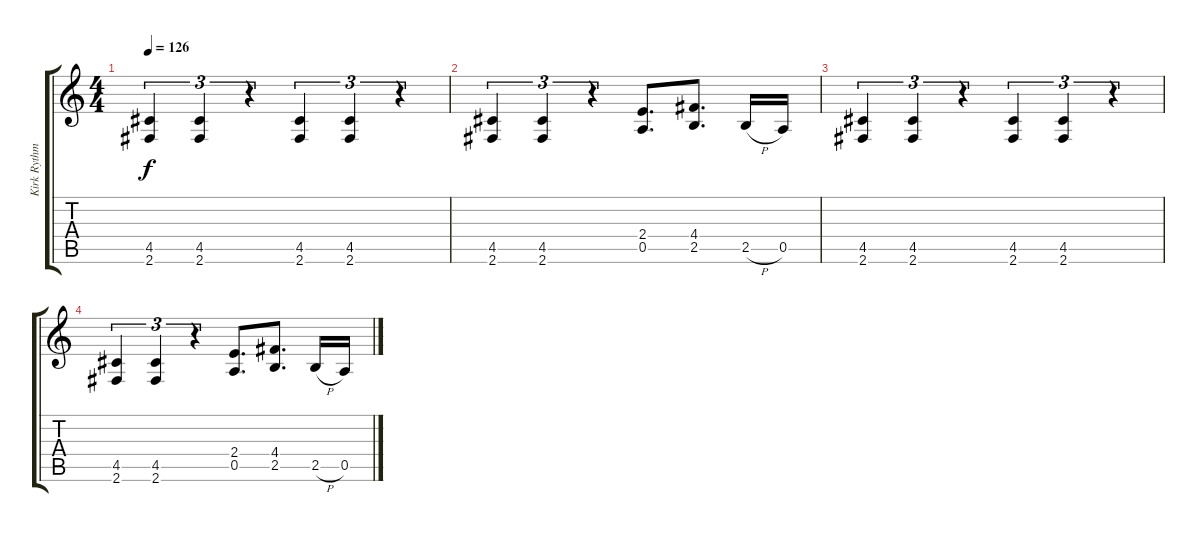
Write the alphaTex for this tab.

\track ("Kirk Rythm" "Kirk Rythm") {instrument distortionguitar}
\staff {score tabs}
\tuning (E4 B3 G3 D3 A2 E2) {hide}
\ts (4 4)
\tempo 126
\clef g2
\ks c
(4.5 2.6).4{tu (3 2) dy f volume 0} (4.5 2.6).4{tu (3 2)} r.4{tu (3 2)} (4.5 2.6).4{tu (3 2)} (4.5 2.6).4{tu (3 2)} r.4{tu (3 2)} |
(4.5 2.6).4{tu (3 2)} (4.5 2.6).4{tu (3 2)} r.4{tu (3 2)} (2.4 0.5).8{d} (4.4 2.5).8{d} 2.5{h}.16 0.5.16 |
(4.5 2.6).4{tu (3 2)} (4.5 2.6).4{tu (3 2)} r.4{tu (3 2)} (4.5 2.6).4{tu (3 2)} (4.5 2.6).4{tu (3 2)} r.4{tu (3 2)} |
(4.5 2.6).4{tu (3 2)} (4.5 2.6).4{tu (3 2)} r.4{tu (3 2)} (2.4 0.5).8{d} (4.4 2.5).8{d} 2.5{h}.16 0.5.16
